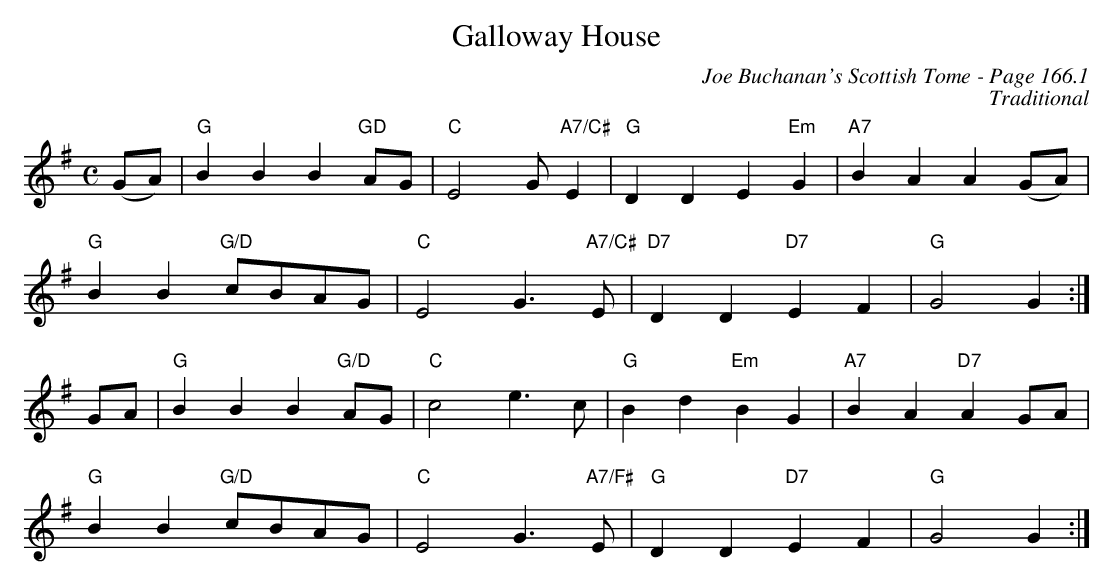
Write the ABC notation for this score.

X:1
T:Galloway House
C:Joe Buchanan's Scottish Tome - Page 166.1
C:Traditional
L:1/8
M:C
K:G
(GA) | "G"B2 B2 B2 "GD"AG | "C"E4 G"A7/C#"E2 | "G"D2 D2 E2 "Em"G2 | "A7"B2 A2 A2  (GA) |
"G"B2 B2 "G/D"cBAG | "C"E4 G2 > "A7/C#"E2 | "D7"D2 D2 "D7"E2 F2 | "G"G4 G2 :|
GA | "G"B2 B2 B2 "G/D"AG | "C"c4 e2 > c2 | "G"B2 d2 "Em"B2 G2 | "A7"B2 A2 "D7"A2 GA |
"G"B2 B2 "G/D"cBAG | "C"E4 G2 > "A7/F#"E2 | "G"D2 D2 "D7"E2 F2 | "G"G4 G2 :|
